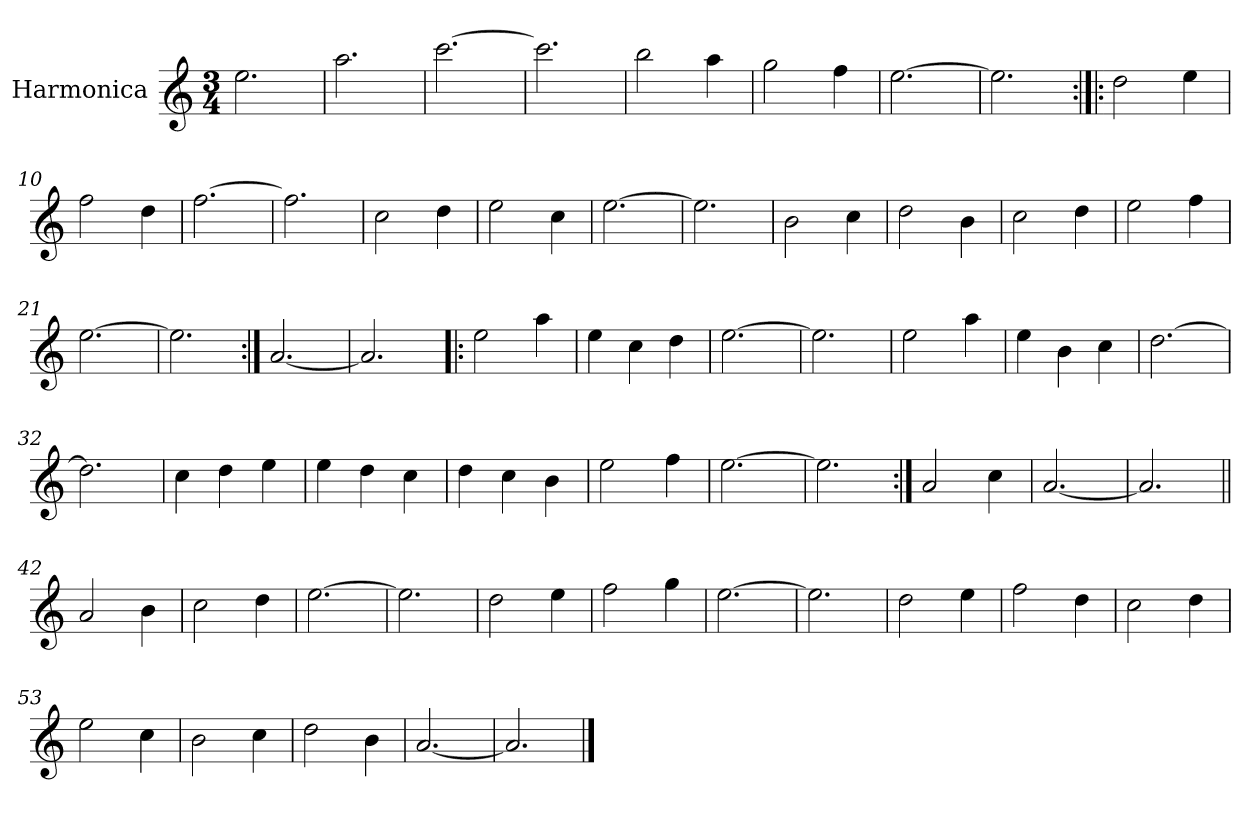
**kern
*part1
*staff1
*I"Harmonica
*I'Harm.
*clefG2
*k[]
*M3/4
=1
2.ee\
=2
2.aa\
=3
[2.ccc\
=4
2.ccc\]
=5
2bb\
4aa\
=6
2gg\
4ff\
=7
[2.ee\
=8
2.ee\]
=9:|!|:
2dd\
4ee\
=10
2ff\
4dd\
=11
[2.ff\
=12
2.ff\]
=13
2cc\
4dd\
=14
2ee\
4cc\
!!LO:LB:g=z
=15
[2.ee\
=16
2.ee\]
=17
2b\
4cc\
=18
2dd\
4b\
=19
2cc\
4dd\
=20
2ee\
4ff\
=21
[2.ee\
=22
2.ee\]
=23:|!
[2.a/
=24
2.a/]
=25!|:
2ee\
4aa\
=26
4ee\
4cc\
4dd\
=27
[2.ee\
=28
2.ee\]
!!LO:LB:g=z
=29
2ee\
4aa\
=30
4ee\
4b\
4cc\
=31
[2.dd\
=32
2.dd\]
=33
4cc\
4dd\
4ee\
=34
4ee\
4dd\
4cc\
=35
4dd\
4cc\
4b\
=36
2ee\
4ff\
=37
[2.ee\
=38
2.ee\]
=39:|!
2a/
4cc\
=40
[2.a/
=41
2.a/]
=42||
2a/
4b\
!!LO:LB:g=z
=43
2cc\
4dd\
=44
[2.ee\
=45
2.ee\]
=46
2dd\
4ee\
=47
2ff\
4gg\
=48
[2.ee\
=49
2.ee\]
=50
2dd\
4ee\
=51
2ff\
4dd\
=52
2cc\
4dd\
=53
2ee\
4cc\
=54
2b\
4cc\
=55
2dd\
4b\
=56
[2.a/
=57
2.a/]
==
*-
